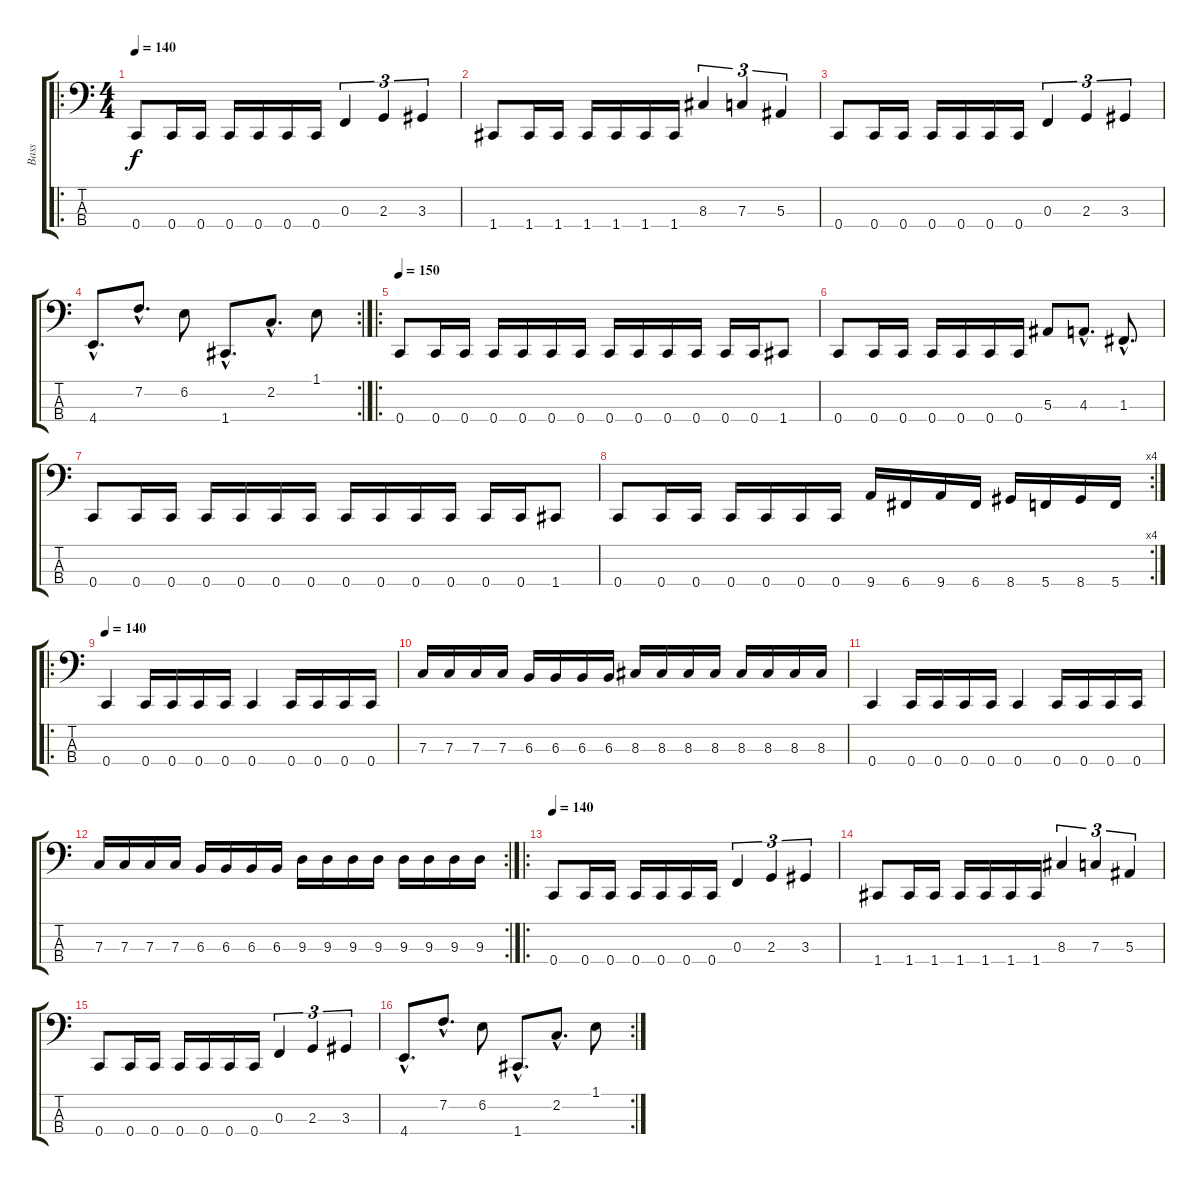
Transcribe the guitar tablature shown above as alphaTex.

\track ("Bass" "Bass") {instrument electricbassfinger}
\staff {score tabs}
\tuning (Eb2 Bb1 F1 C1) {hide}
\ro
\ts (4 4)
\tempo 140
\clef f4
\ks c
0.4.8{dy f} 0.4.16 0.4.16 0.4.16 0.4.16 0.4.16 0.4.16 0.3.4{tu (3 2)} 2.3.4{tu (3 2)} 3.3.4{tu (3 2)} |
1.4.8 1.4.16 1.4.16 1.4.16 1.4.16 1.4.16 1.4.16 8.3.4{tu (3 2)} 7.3.4{tu (3 2)} 5.3.4{tu (3 2)} |
0.4.8 0.4.16 0.4.16 0.4.16 0.4.16 0.4.16 0.4.16 0.3.4{tu (3 2)} 2.3.4{tu (3 2)} 3.3.4{tu (3 2)} |
\rc 2
4.4{hac}.8{d} 7.2{hac}.8{d} 6.2.8 1.4{hac}.8{d} 2.2{hac}.8{d} 1.1.8 |
\ro
\tempo 150
0.4.8 0.4.16 0.4.16 0.4.16 0.4.16 0.4.16 0.4.16 0.4.16 0.4.16 0.4.16 0.4.16 0.4.16 0.4.16 1.4.8 |
0.4.8 0.4.16 0.4.16 0.4.16 0.4.16 0.4.16 0.4.16 5.3.8 4.3{hac}.8{d} 1.3{hac}.8{d} |
0.4.8 0.4.16 0.4.16 0.4.16 0.4.16 0.4.16 0.4.16 0.4.16 0.4.16 0.4.16 0.4.16 0.4.16 0.4.16 1.4.8 |
\rc 4
0.4.8 0.4.16 0.4.16 0.4.16 0.4.16 0.4.16 0.4.16 9.4.16 6.4.16 9.4.16 6.4.16 8.4.16 5.4.16 8.4.16 5.4.16 |
\ro
\tempo 140
0.4.4 0.4.16 0.4.16 0.4.16 0.4.16 0.4.4 0.4.16 0.4.16 0.4.16 0.4.16 |
7.3.16 7.3.16 7.3.16 7.3.16 6.3.16 6.3.16 6.3.16 6.3.16 8.3.16 8.3.16 8.3.16 8.3.16 8.3.16 8.3.16 8.3.16 8.3.16 |
0.4.4 0.4.16 0.4.16 0.4.16 0.4.16 0.4.4 0.4.16 0.4.16 0.4.16 0.4.16 |
\rc 2
7.3.16 7.3.16 7.3.16 7.3.16 6.3.16 6.3.16 6.3.16 6.3.16 9.3.16 9.3.16 9.3.16 9.3.16 9.3.16 9.3.16 9.3.16 9.3.16 |
\ro
\tempo 140
0.4.8 0.4.16 0.4.16 0.4.16 0.4.16 0.4.16 0.4.16 0.3.4{tu (3 2)} 2.3.4{tu (3 2)} 3.3.4{tu (3 2)} |
1.4.8 1.4.16 1.4.16 1.4.16 1.4.16 1.4.16 1.4.16 8.3.4{tu (3 2)} 7.3.4{tu (3 2)} 5.3.4{tu (3 2)} |
0.4.8 0.4.16 0.4.16 0.4.16 0.4.16 0.4.16 0.4.16 0.3.4{tu (3 2)} 2.3.4{tu (3 2)} 3.3.4{tu (3 2)} |
\rc 2
4.4{hac}.8{d} 7.2{hac}.8{d} 6.2.8 1.4{hac}.8{d} 2.2{hac}.8{d} 1.1.8
